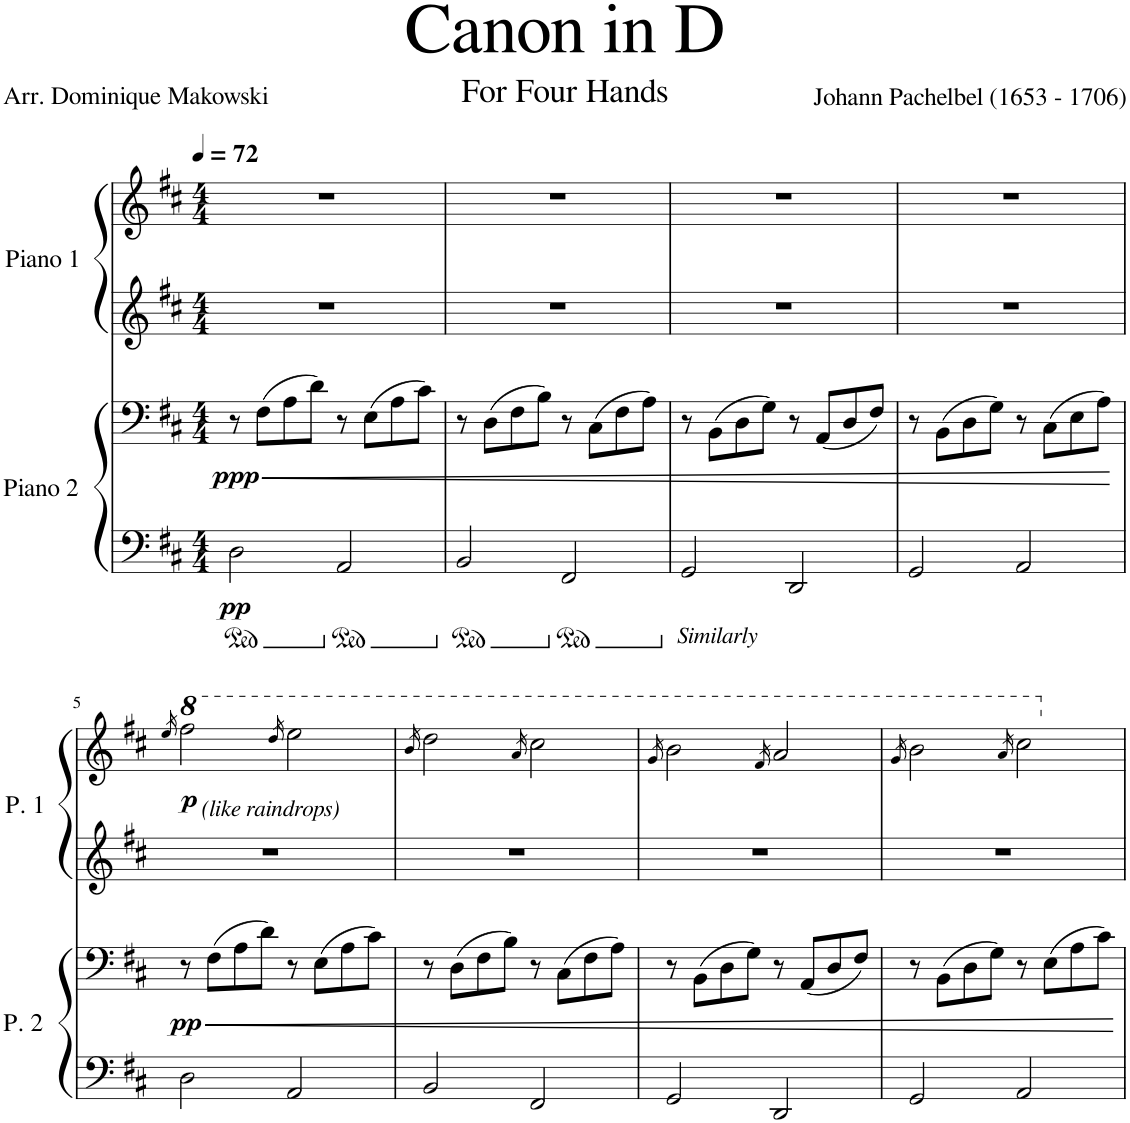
**kern	**kern	**dynam	**kern	**kern	**dynam
*part2	*part2	*part2	*part1	*part1	*part1
*staff4	*staff3	*staff3/4	*staff2	*staff1	*staff1/2
*I"Piano 2	*	*	*I"Piano 1	*	*
*I'P. 2	*	*	*I'P. 1	*	*
*clefF4	*clefF4	*	*clefG2	*clefG2	*
*k[f#c#]	*k[f#c#]	*	*k[f#c#]	*k[f#c#]	*
*M4/4	*M4/4	*	*M4/4	*M4/4	*
*MM72	*MM72	*	*MM72	*MM72	*
=1	=1	=1	=1	=1	=1
!	!	!LO:HP:b	!	!	!
!	!	!LO:DY:n=1:b=2	!	!	!
!	!	!LO:DY:n=2:b	!	!	!
2D\	8r	< pp ppp	1r	1r	.
.	(8F#\L	.	.	.	.
.	8A\	.	.	.	.
.	8d\J)	.	.	.	.
2AA/	8r	.	.	.	.
.	(8E\L	.	.	.	.
.	8A\	.	.	.	.
.	8c#\J)	.	.	.	.
=2	=2	=2	=2	=2	=2
2BB/	8r	.	1r	1r	.
.	(8D\L	.	.	.	.
.	8F#\	.	.	.	.
.	8B\J)	.	.	.	.
2FF#/	8r	.	.	.	.
.	(8C#\L	.	.	.	.
.	8F#\	.	.	.	.
.	8A\J)	.	.	.	.
=3	=3	=3	=3	=3	=3
!LO:TX:b:i:t=Similarly	!	!	!	!	!
2GG/	8r	.	1r	1r	.
.	(8BB\L	.	.	.	.
.	8D\	.	.	.	.
.	8G\J)	.	.	.	.
2DD/	8r	.	.	.	.
.	(8AA/L	.	.	.	.
.	8D/	.	.	.	.
.	8F#/J)	.	.	.	.
=4	=4	=4	=4	=4	=4
2GG/	8r	.	1r	1r	.
.	(8BB\L	.	.	.	.
.	8D\	.	.	.	.
.	8G\J)	.	.	.	.
2AA/	8r	.	.	.	.
.	(8C#\L	.	.	.	.
.	8E\	.	.	.	.
.	8A\J)	.	.	.	.
.	.	[	.	.	.
!!LO:LB:g=z
=5	=5	=5	=5	=5	=5
.	.	.	.	16qeee/	.
!	!	!	!	!LO:TX:b:i:t=(like raindrops)	!
!	!	!LO:HP:b	!	!	!
!	!	!LO:DY:n=1:b	!	!	!LO:DY:b
2D\	8r	< pp	1r	2fff#\	p
.	(8F#\L	.	.	.	.
.	8A\	.	.	.	.
.	8d\J)	.	.	.	.
.	.	.	.	16qddd/	.
2AA/	8r	.	.	2eee\	.
.	(8E\L	.	.	.	.
.	8A\	.	.	.	.
.	8c#\J)	.	.	.	.
=6	=6	=6	=6	=6	=6
.	.	.	.	16qbb/	.
2BB/	8r	.	1r	2ddd\	.
.	(8D\L	.	.	.	.
.	8F#\	.	.	.	.
.	8B\J)	.	.	.	.
.	.	.	.	16qaa/	.
2FF#/	8r	.	.	2ccc#\	.
.	(8C#\L	.	.	.	.
.	8F#\	.	.	.	.
.	8A\J)	.	.	.	.
=7	=7	=7	=7	=7	=7
.	.	.	.	16qgg/	.
2GG/	8r	.	1r	2bb\	.
.	(8BB\L	.	.	.	.
.	8D\	.	.	.	.
.	8G\J)	.	.	.	.
.	.	.	.	16qff#/	.
2DD/	8r	.	.	2aa/	.
.	(8AA/L	.	.	.	.
.	8D/	.	.	.	.
.	8F#/J)	.	.	.	.
=8	=8	=8	=8	=8	=8
.	.	.	.	16qgg/	.
2GG/	8r	.	1r	2bb\	.
.	(8BB\L	.	.	.	.
.	8D\	.	.	.	.
.	8G\J)	.	.	.	.
.	.	.	.	16qaa/	.
2AA/	8r	.	.	2ccc#\	.
.	(8E\L	.	.	.	.
.	8A\	.	.	.	.
.	8c#\J)	.	.	.	.
.	.	[	.	.	.
=	=	=	=	=	=
*-	*-	*-	*-	*-	*-
